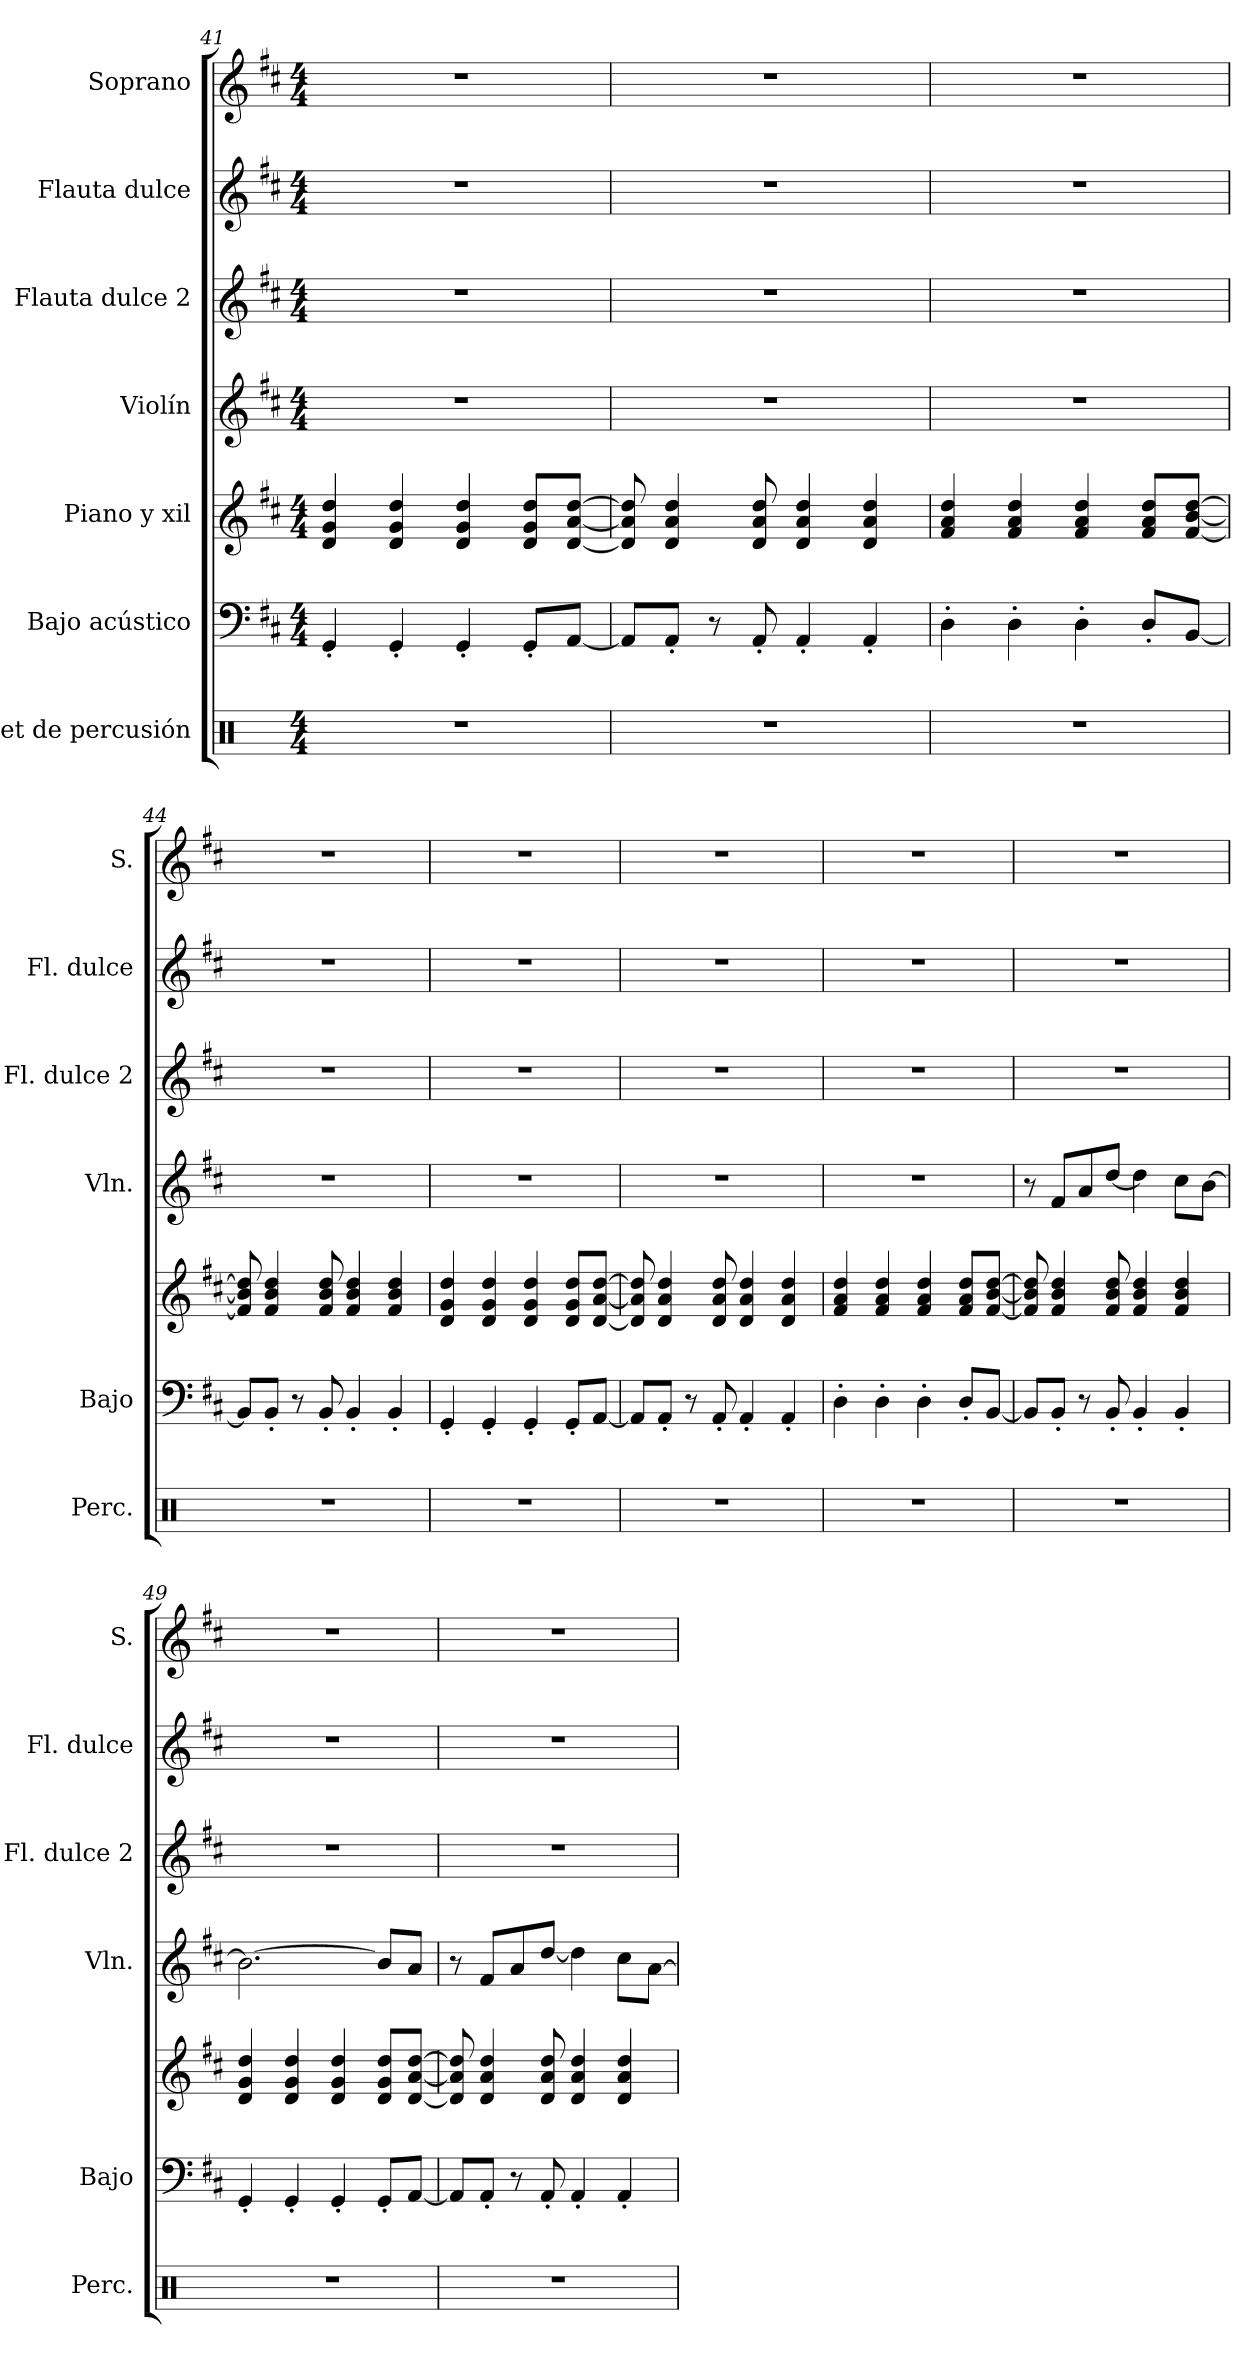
**kern	**kern	**kern	**kern	**kern	**kern	**kern
*part7	*part6	*part5	*part4	*part3	*part2	*part1
*staff7	*staff6	*staff5	*staff4	*staff3	*staff2	*staff1
*I"Set de percusión	*I"Bajo acústico	*I"Piano y xil	*I"Violín	*I"Flauta dulce 2	*I"Flauta dulce	*I"Soprano
*I'Perc.	*I'Bajo	*	*I'Vln.	*I'Fl. dulce 2	*I'Fl. dulce	*I'S.
*clefX	*clefF4	*clefG2	*clefG2	*clefG2	*clefG2	*clefG2
*k[]	*k[f#c#]	*k[f#c#]	*k[f#c#]	*k[f#c#]	*k[f#c#]	*k[f#c#]
*M4/4	*M4/4	*M4/4	*M4/4	*M4/4	*M4/4	*M4/4
=41	=41	=41	=41	=41	=41	=41
1r	4GG'/	4d/ 4g/ 4dd/	1r	1r	1r	1r
.	4GG'/	4d/ 4g/ 4dd/	.	.	.	.
.	4GG'/	4d/ 4g/ 4dd/	.	.	.	.
.	8GG'/L	8d/ 8g/ 8dd/L	.	.	.	.
.	[8AA/J	[8d/ [8a/ [8dd/J	.	.	.	.
=42	=42	=42	=42	=42	=42	=42
1r	8AA/L]	8d/] 8a/] 8dd/]	1r	1r	1r	1r
.	8AA'/J	4d/ 4a/ 4dd/	.	.	.	.
.	8r	.	.	.	.	.
.	8AA'/	8d/ 8a/ 8dd/	.	.	.	.
.	4AA'/	4d/ 4a/ 4dd/	.	.	.	.
.	4AA'/	4d/ 4a/ 4dd/	.	.	.	.
=43	=43	=43	=43	=43	=43	=43
1r	4D'\	4f#/ 4a/ 4dd/	1r	1r	1r	1r
.	4D'\	4f#/ 4a/ 4dd/	.	.	.	.
.	4D'\	4f#/ 4a/ 4dd/	.	.	.	.
.	8D'/L	8f#/ 8a/ 8dd/L	.	.	.	.
.	[8BB/J	[8f#/ [8b/ [8dd/J	.	.	.	.
=44	=44	=44	=44	=44	=44	=44
1r	8BB/L]	8f#/] 8b/] 8dd/]	1r	1r	1r	1r
.	8BB'/J	4f#/ 4b/ 4dd/	.	.	.	.
.	8r	.	.	.	.	.
.	8BB'/	8f#/ 8b/ 8dd/	.	.	.	.
.	4BB'/	4f#/ 4b/ 4dd/	.	.	.	.
.	4BB'/	4f#/ 4b/ 4dd/	.	.	.	.
!!LO:LB:g=z
=45	=45	=45	=45	=45	=45	=45
1r	4GG'/	4d/ 4g/ 4dd/	1r	1r	1r	1r
.	4GG'/	4d/ 4g/ 4dd/	.	.	.	.
.	4GG'/	4d/ 4g/ 4dd/	.	.	.	.
.	8GG'/L	8d/ 8g/ 8dd/L	.	.	.	.
.	[8AA/J	[8d/ [8a/ [8dd/J	.	.	.	.
=46	=46	=46	=46	=46	=46	=46
1r	8AA/L]	8d/] 8a/] 8dd/]	1r	1r	1r	1r
.	8AA'/J	4d/ 4a/ 4dd/	.	.	.	.
.	8r	.	.	.	.	.
.	8AA'/	8d/ 8a/ 8dd/	.	.	.	.
.	4AA'/	4d/ 4a/ 4dd/	.	.	.	.
.	4AA'/	4d/ 4a/ 4dd/	.	.	.	.
=47	=47	=47	=47	=47	=47	=47
1r	4D'\	4f#/ 4a/ 4dd/	1r	1r	1r	1r
.	4D'\	4f#/ 4a/ 4dd/	.	.	.	.
.	4D'\	4f#/ 4a/ 4dd/	.	.	.	.
.	8D'/L	8f#/ 8a/ 8dd/L	.	.	.	.
.	[8BB/J	[8f#/ [8b/ [8dd/J	.	.	.	.
=48	=48	=48	=48	=48	=48	=48
1r	8BB/L]	8f#/] 8b/] 8dd/]	8r	1r	1r	1r
.	8BB'/J	4f#/ 4b/ 4dd/	8f#/L	.	.	.
.	8r	.	8a/	.	.	.
.	8BB'/	8f#/ 8b/ 8dd/	[8dd/J	.	.	.
.	4BB'/	4f#/ 4b/ 4dd/	4dd\]	.	.	.
.	4BB'/	4f#/ 4b/ 4dd/	8cc#\L	.	.	.
.	.	.	[8b\J	.	.	.
=49	=49	=49	=49	=49	=49	=49
1r	4GG'/	4d/ 4g/ 4dd/	2.b\_	1r	1r	1r
.	4GG'/	4d/ 4g/ 4dd/	.	.	.	.
.	4GG'/	4d/ 4g/ 4dd/	.	.	.	.
.	8GG'/L	8d/ 8g/ 8dd/L	8b/L]	.	.	.
.	[8AA/J	[8d/ [8a/ [8dd/J	8a/J	.	.	.
=50	=50	=50	=50	=50	=50	=50
1r	8AA/L]	8d/] 8a/] 8dd/]	8r	1r	1r	1r
.	8AA'/J	4d/ 4a/ 4dd/	8f#/L	.	.	.
.	8r	.	8a/	.	.	.
.	8AA'/	8d/ 8a/ 8dd/	[8dd/J	.	.	.
.	4AA'/	4d/ 4a/ 4dd/	4dd\]	.	.	.
.	4AA'/	4d/ 4a/ 4dd/	8cc#\L	.	.	.
.	.	.	[8a\J	.	.	.
=	=	=	=	=	=	=
*-	*-	*-	*-	*-	*-	*-
